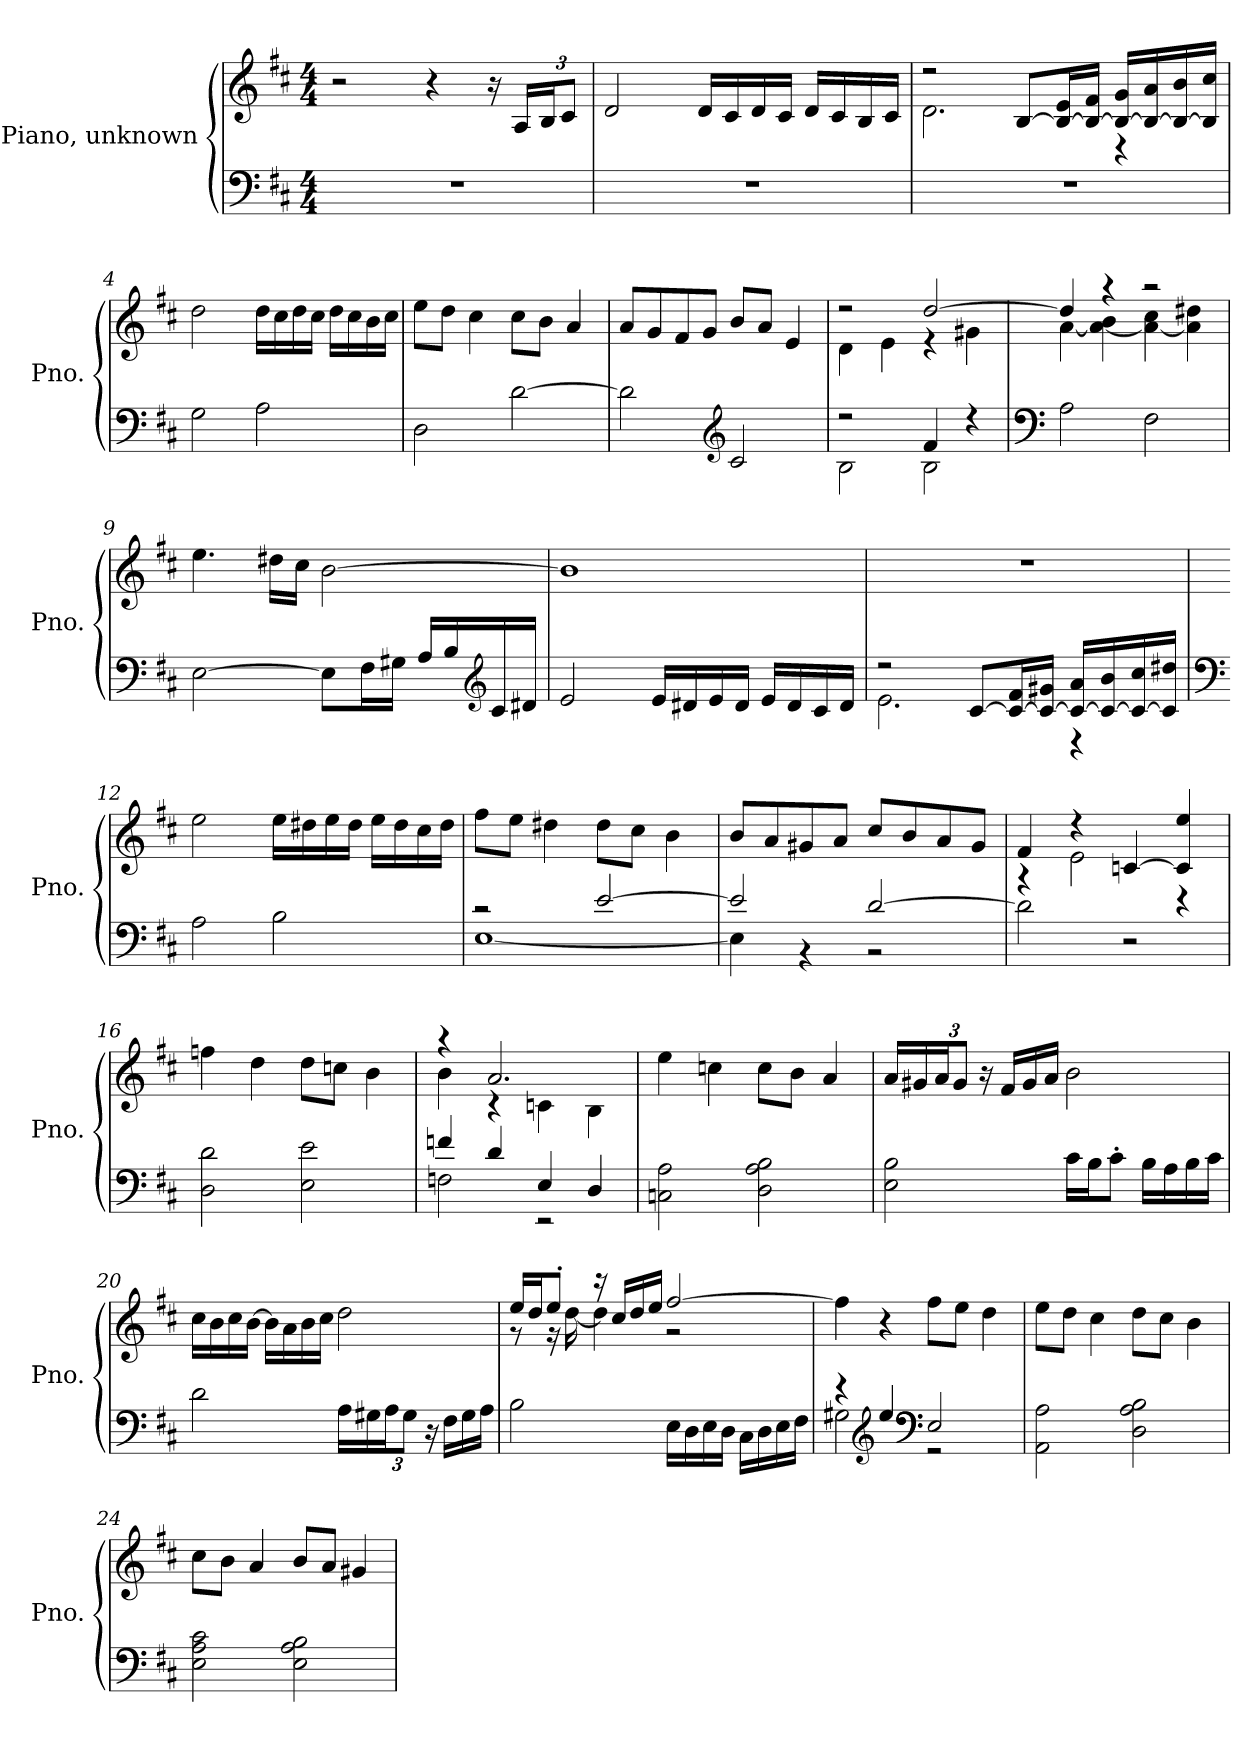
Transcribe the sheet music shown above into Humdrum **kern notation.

**kern	**kern
*part1	*part1
*staff2	*staff1
*I"Piano, unknown	*
*I'Pno.	*
*clefF4	*clefG2
*k[f#c#]	*k[f#c#]
*M4/4	*M4/4
*MM172	*MM172
=1	=1
1r	2r
.	4r
.	16r
.	16A/LL
*	*Xbrackettup
.	24B/J
.	12c#/J
=2	=2
1r	2d/
.	16d/LL
.	16c#/
.	16d/
.	16c#/JJ
.	16d/LL
.	16c#/
.	16B/
.	16c#/JJ
=3	=3
*	*^
1r	2r	2.d\
.	[8B/L	.
.	16B/_ 16e/L	.
.	16B/_ 16f#/JJ	.
.	16B/_ 16g/LL	4r
.	16B/_ 16a/	.
.	16B/_ 16b/	.
.	16B/] 16cc#/JJ	.
*	*v	*v
=4	=4
2G\	2dd\
2A\	16dd\LL
.	16cc#\
.	16dd\
.	16cc#\JJ
.	16dd\LL
.	16cc#\
.	16b\
.	16cc#\JJ
!!LO:LB:g=z
=5	=5
2D\	8ee\L
.	8dd\J
.	4cc#\
[2d\	8cc#\L
.	8b\J
.	4a/
=6	=6
2d\]	8a/L
.	8g/
.	8f#/
.	8g/J
*clefG2	*
2c#/	8b/L
.	8a/J
.	4e/
=7	=7
*^	*^
2r	2B\	2r	4d\
.	.	.	4e\
4f#/	2B\	[2dd/	4r
4r	.	.	4g#X\
*v	*v	*	*
=8	=8	=8
*clefF4	*	*
2A\	4dd/]	[4a\
.	4r	4a\_ 4b\
2F#\	2r	4a\_ 4cc#\
.	.	4a\] 4dd#X\
*	*v	*v
=9	=9
[2E\	4.ee\
.	16dd#X\LL
.	16cc#\JJ
8E\L]	[2b\
16F#\L	.
16G#X\JJ	.
16A/LL	.
16B/	.
*clefG2	*
16c#/	.
16d#X/JJ	.
!!LO:LB:g=z
=10	=10
2e/	1b]
16e/LL	.
16d#X/	.
16e/	.
16d#/JJ	.
16e/LL	.
16d#/	.
16c#/	.
16d#/JJ	.
=11	=11
*^	*
2r	2.e\	1r
[8c#/L	.	.
16c#/_ 16f#/L	.	.
16c#/_ 16g#X/JJ	.	.
16c#/_ 16a/LL	4r	.
16c#/_ 16b/	.	.
16c#/_ 16cc#/	.	.
16c#/] 16dd#X/JJ	.	.
*v	*v	*
=12	=12
*clefF4	*
2A\	2ee\
2B\	16ee\LL
.	16dd#X\
.	16ee\
.	16dd#\JJ
.	16ee\LL
.	16dd#\
.	16cc#\
.	16dd#\JJ
=13	=13
*^	*
2r	[1E	8ff#\L
.	.	8ee\J
.	.	4dd#X\
[2e/	.	8dd#\L
.	.	8cc#\J
.	.	4b\
!!LO:LB:g=z
=14	=14	=14
2e/]	4E\]	8b/L
.	.	8a/
.	4r	8g#X/
.	.	8a/J
[2d/	2r	8cc#/L
.	.	8b/
.	.	8a/
.	.	8g#/J
*v	*v	*
=15	=15
*	*^
2d\]	4f#/	4r
.	4r	2e\
2r	[4cn/	.
.	4c/] 4ee/	4r
*	*v	*v
=16	=16
2D\ 2d\	4ffn\
.	4dd\
2E\ 2e\	8dd\L
.	8ccn\J
.	4b\
=17	=17
*^	*^
4fn/	2Fn\	4r	4b\
4d/	.	2.a/	4r
4E/	2r	.	4cn\
4D/	.	.	4B\
*v	*v	*	*
*	*v	*v
=18	=18
2Cn\ 2A\	4ee\
.	4ccn\
2D\ 2A\ 2B\	8cc\L
.	8b\J
.	4a/
!!LO:LB:g=z
=19	=19
2E\ 2B\	16a/LL
.	16g#X/
.	24a/J
.	12g#/J
.	16r
.	16f#/LL
.	16g#/
.	16a/JJ
16c#\LL	2b\
16B\J	.
8c#'\J	.
16B\LL	.
16A\	.
16B\	.
16c#\JJ	.
=20	=20
2d\	16cc#\LL
.	16b\
.	16cc#\
.	[16b\JJ
.	16b\LL]
.	16a\
.	16b\
.	16cc#\JJ
16A\LL	2dd\
16G#X\	.
*Xbrackettup	*
24A\J	.
12G#\J	.
16r	.
16F#\LL	.
16G#\	.
16A\JJ	.
!!LO:LB:g=z
=21	=21
*	*^
2B\	16ee/LL	8r
.	16dd/J	.
.	8ee'/J	16r
.	.	[16dd\
.	16r	4dd\]
.	16cc#/LL	.
.	16dd/	.
.	16ee/JJ	.
16E\LL	[2ff#/	2r
16D\	.	.
16E\	.	.
16D\JJ	.	.
16C#\LL	.	.
16D\	.	.
16E\	.	.
16F#\JJ	.	.
*	*v	*v
=22	=22
*^	*
4r	2G#X\	4ff#\]
*clefG2	*	*
4ee/	.	4r
*clefF4	*	*
2E/	2r	8ff#\L
.	.	8ee\J
.	.	4dd\
*v	*v	*
=23	=23
2AA\ 2A\	8ee\L
.	8dd\J
.	4cc#\
2D\ 2A\ 2B\	8dd\L
.	8cc#\J
.	4b\
=24	=24
2E\ 2A\ 2c#\	8cc#\L
.	8b\J
.	4a/
2E\ 2A\ 2B\	8b/L
.	8a/J
.	4g#X/
=	=
*-	*-
